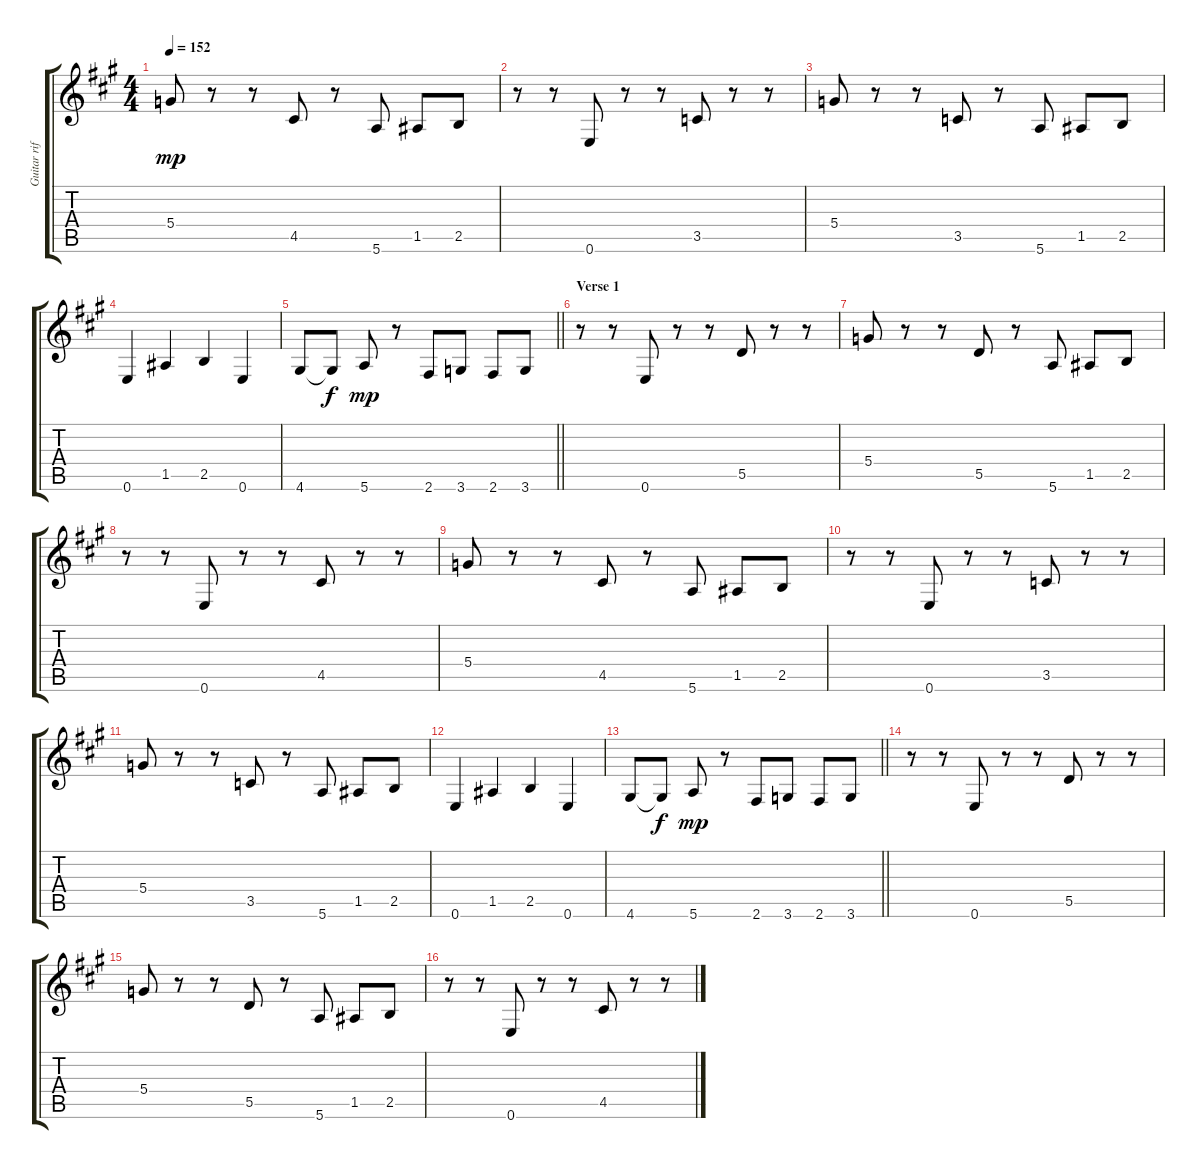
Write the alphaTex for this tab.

\track ("Guitar riff overdrive" "Guitar rif") {instrument overdrivenguitar}
\staff {score tabs}
\tuning (E4 B3 G3 D3 A2 E2) {hide}
\ts (4 4)
\tempo 152
\clef g2
\ks a
5.4.8{dy mp} r.8 r.8 4.5.8 r.8 5.6.8 1.5.8 2.5.8 |
r.8 r.8 0.6.8 r.8 r.8 3.5.8 r.8 r.8 |
5.4.8 r.8 r.8 3.5.8 r.8 5.6.8 1.5.8 2.5.8 |
0.6.4 1.5.4 2.5.4 0.6.4 |
\barLineRight lightlight
4.6.8 4.6{t}.8{dy f} 5.6.8{dy mp} r.8 2.6.8 3.6.8 2.6.8 3.6.8 |
\section ("" "Verse 1")
r.8 r.8 0.6.8 r.8 r.8 5.5.8 r.8 r.8 |
5.4.8 r.8 r.8 5.5.8 r.8 5.6.8 1.5.8 2.5.8 |
r.8 r.8 0.6.8 r.8 r.8 4.5.8 r.8 r.8 |
5.4.8 r.8 r.8 4.5.8 r.8 5.6.8 1.5.8 2.5.8 |
r.8 r.8 0.6.8 r.8 r.8 3.5.8 r.8 r.8 |
5.4.8 r.8 r.8 3.5.8 r.8 5.6.8 1.5.8 2.5.8 |
0.6.4 1.5.4 2.5.4 0.6.4 |
\barLineRight lightlight
4.6.8 4.6{t}.8{dy f} 5.6.8{dy mp} r.8 2.6.8 3.6.8 2.6.8 3.6.8 |
r.8 r.8 0.6.8 r.8 r.8 5.5.8 r.8 r.8 |
5.4.8 r.8 r.8 5.5.8 r.8 5.6.8 1.5.8 2.5.8 |
r.8 r.8 0.6.8 r.8 r.8 4.5.8 r.8 r.8
